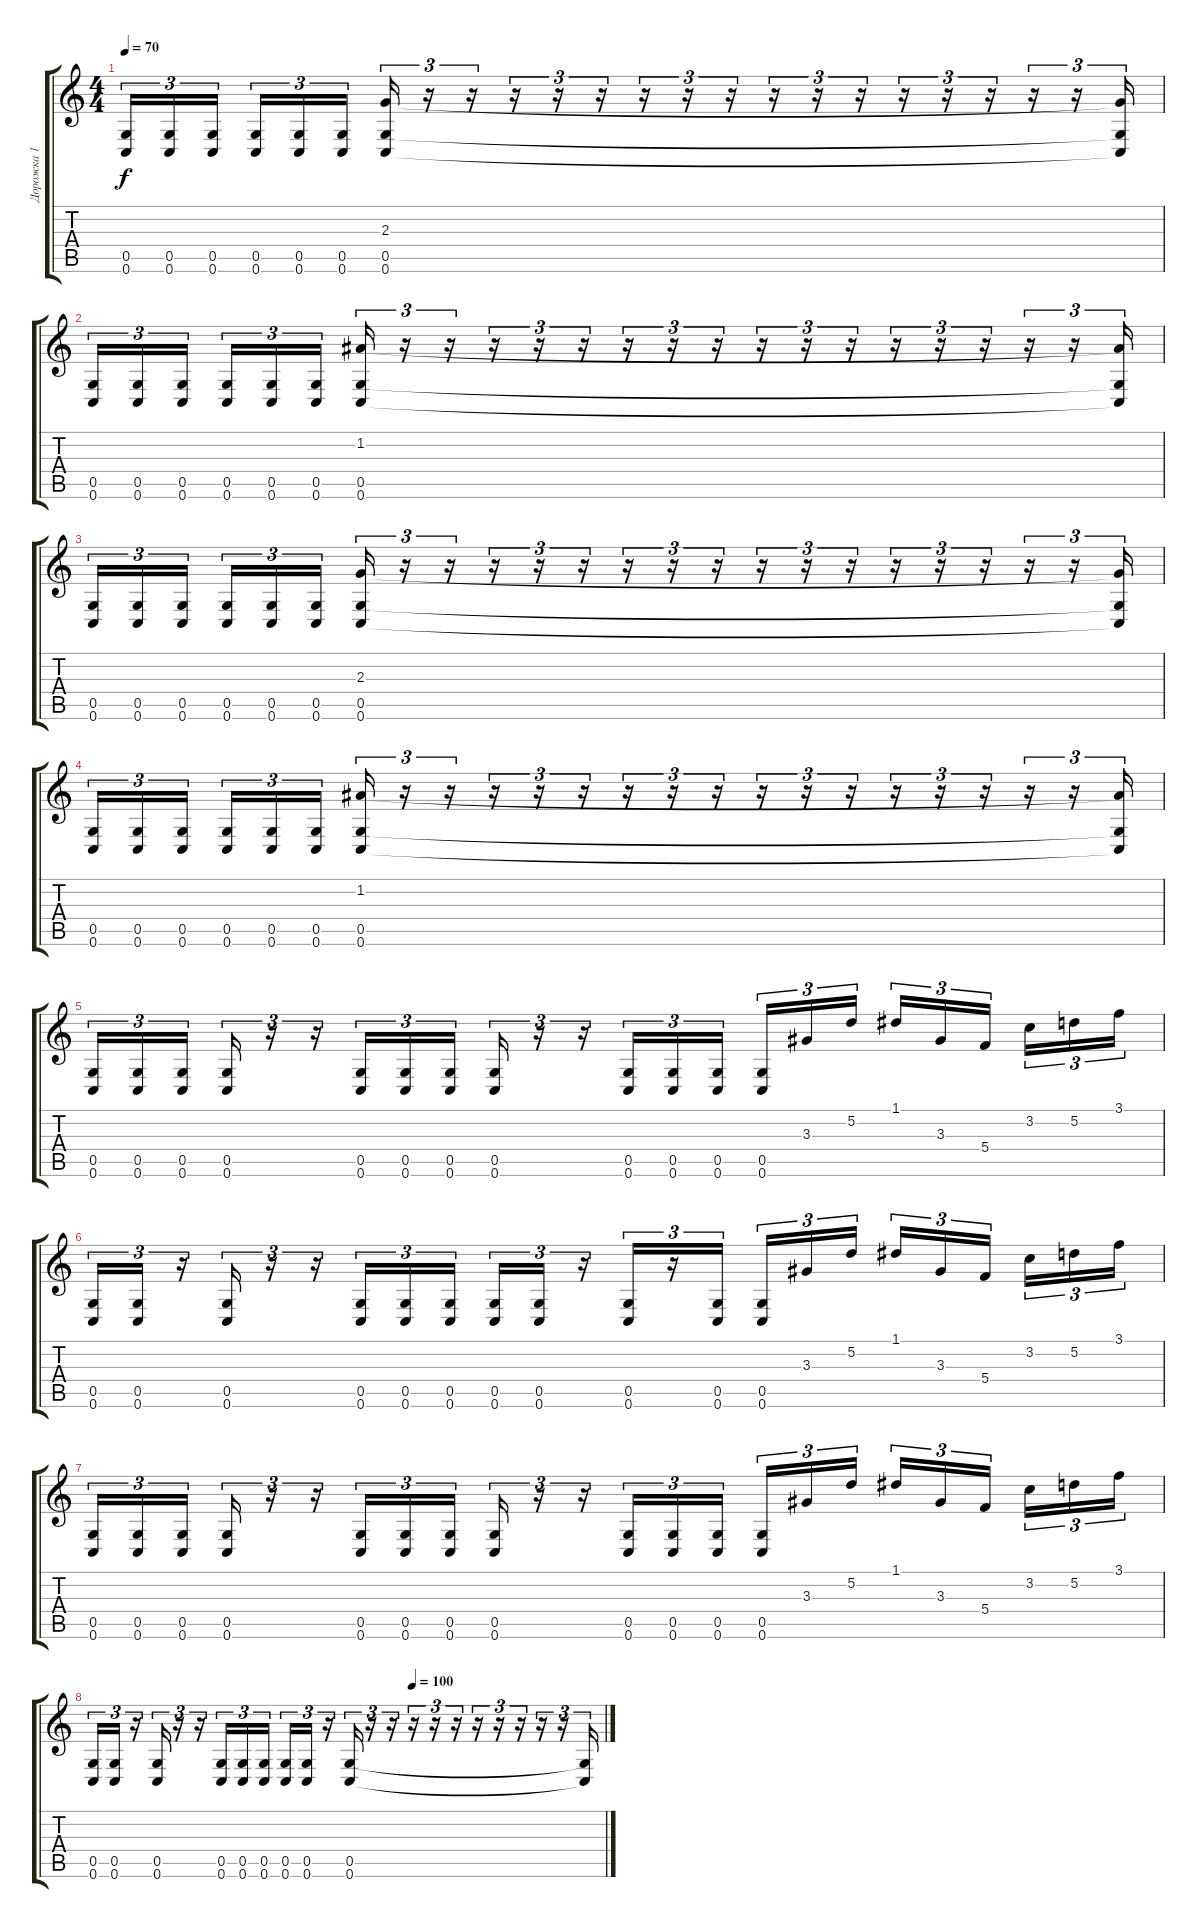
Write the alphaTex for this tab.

\track ("Дорожка 1" "Дорожка 1") {instrument distortionguitar}
\staff {score tabs}
\tuning (D4 A3 F3 C3 G2 C2) {hide}
\ts (4 4)
\tempo 70
\clef g2
\ks c
(0.5 0.6).16{tu (3 2) dy f} (0.5 0.6).16{tu (3 2)} (0.5 0.6).16{tu (3 2) beam splitsecondary} (0.5 0.6).16{tu (3 2)} (0.5 0.6).16{tu (3 2)} (0.5 0.6).16{tu (3 2)} (2.3 0.5 0.6).16{tu (3 2)} r.16{tu (3 2)} r.16{tu (3 2)} r.16{tu (3 2)} r.16{tu (3 2)} r.16{tu (3 2)} r.16{tu (3 2)} r.16{tu (3 2)} r.16{tu (3 2)} r.16{tu (3 2)} r.16{tu (3 2)} r.16{tu (3 2)} r.16{tu (3 2)} r.16{tu (3 2)} r.16{tu (3 2)} r.16{tu (3 2)} r.16{tu (3 2)} (2.3{t} 0.5{t} 0.6{t}).16{tu (3 2)} |
(0.5 0.6).16{tu (3 2)} (0.5 0.6).16{tu (3 2)} (0.5 0.6).16{tu (3 2) beam splitsecondary} (0.5 0.6).16{tu (3 2)} (0.5 0.6).16{tu (3 2)} (0.5 0.6).16{tu (3 2)} (1.2 0.5 0.6).16{tu (3 2)} r.16{tu (3 2)} r.16{tu (3 2)} r.16{tu (3 2)} r.16{tu (3 2)} r.16{tu (3 2)} r.16{tu (3 2)} r.16{tu (3 2)} r.16{tu (3 2)} r.16{tu (3 2)} r.16{tu (3 2)} r.16{tu (3 2)} r.16{tu (3 2)} r.16{tu (3 2)} r.16{tu (3 2)} r.16{tu (3 2)} r.16{tu (3 2)} (1.2{t} 0.5{t} 0.6{t}).16{tu (3 2)} |
(0.5 0.6).16{tu (3 2)} (0.5 0.6).16{tu (3 2)} (0.5 0.6).16{tu (3 2) beam splitsecondary} (0.5 0.6).16{tu (3 2)} (0.5 0.6).16{tu (3 2)} (0.5 0.6).16{tu (3 2)} (2.3 0.5 0.6).16{tu (3 2)} r.16{tu (3 2)} r.16{tu (3 2)} r.16{tu (3 2)} r.16{tu (3 2)} r.16{tu (3 2)} r.16{tu (3 2)} r.16{tu (3 2)} r.16{tu (3 2)} r.16{tu (3 2)} r.16{tu (3 2)} r.16{tu (3 2)} r.16{tu (3 2)} r.16{tu (3 2)} r.16{tu (3 2)} r.16{tu (3 2)} r.16{tu (3 2)} (2.3{t} 0.5{t} 0.6{t}).16{tu (3 2)} |
(0.5 0.6).16{tu (3 2)} (0.5 0.6).16{tu (3 2)} (0.5 0.6).16{tu (3 2) beam splitsecondary} (0.5 0.6).16{tu (3 2)} (0.5 0.6).16{tu (3 2)} (0.5 0.6).16{tu (3 2)} (1.2 0.5 0.6).16{tu (3 2)} r.16{tu (3 2)} r.16{tu (3 2)} r.16{tu (3 2)} r.16{tu (3 2)} r.16{tu (3 2)} r.16{tu (3 2)} r.16{tu (3 2)} r.16{tu (3 2)} r.16{tu (3 2)} r.16{tu (3 2)} r.16{tu (3 2)} r.16{tu (3 2)} r.16{tu (3 2)} r.16{tu (3 2)} r.16{tu (3 2)} r.16{tu (3 2)} (1.2{t} 0.5{t} 0.6{t}).16{tu (3 2)} |
(0.5 0.6).16{tu (3 2)} (0.5 0.6).16{tu (3 2)} (0.5 0.6).16{tu (3 2) beam splitsecondary} (0.5 0.6).16{tu (3 2)} r.16{tu (3 2)} r.16{tu (3 2)} (0.5 0.6).16{tu (3 2)} (0.5 0.6).16{tu (3 2)} (0.5 0.6).16{tu (3 2) beam splitsecondary} (0.5 0.6).16{tu (3 2)} r.16{tu (3 2)} r.16{tu (3 2)} (0.5 0.6).16{tu (3 2)} (0.5 0.6).16{tu (3 2)} (0.5 0.6).16{tu (3 2) beam splitsecondary} (0.5 0.6).16{tu (3 2)} 3.3.16{tu (3 2)} 5.2.16{tu (3 2)} 1.1.16{tu (3 2)} 3.3.16{tu (3 2)} 5.4.16{tu (3 2) beam splitsecondary} 3.2.16{tu (3 2)} 5.2.16{tu (3 2)} 3.1.16{tu (3 2)} |
(0.5 0.6).16{tu (3 2)} (0.5 0.6).16{tu (3 2)} r.16{tu (3 2)} (0.5 0.6).16{tu (3 2)} r.16{tu (3 2)} r.16{tu (3 2)} (0.5 0.6).16{tu (3 2)} (0.5 0.6).16{tu (3 2)} (0.5 0.6).16{tu (3 2) beam splitsecondary} (0.5 0.6).16{tu (3 2)} (0.5 0.6).16{tu (3 2)} r.16{tu (3 2)} (0.5 0.6).16{tu (3 2)} r.16{tu (3 2)} (0.5 0.6).16{tu (3 2) beam splitsecondary} (0.5 0.6).16{tu (3 2)} 3.3.16{tu (3 2)} 5.2.16{tu (3 2)} 1.1.16{tu (3 2)} 3.3.16{tu (3 2)} 5.4.16{tu (3 2) beam splitsecondary} 3.2.16{tu (3 2)} 5.2.16{tu (3 2)} 3.1.16{tu (3 2)} |
(0.5 0.6).16{tu (3 2)} (0.5 0.6).16{tu (3 2)} (0.5 0.6).16{tu (3 2) beam splitsecondary} (0.5 0.6).16{tu (3 2)} r.16{tu (3 2)} r.16{tu (3 2)} (0.5 0.6).16{tu (3 2)} (0.5 0.6).16{tu (3 2)} (0.5 0.6).16{tu (3 2) beam splitsecondary} (0.5 0.6).16{tu (3 2)} r.16{tu (3 2)} r.16{tu (3 2)} (0.5 0.6).16{tu (3 2)} (0.5 0.6).16{tu (3 2)} (0.5 0.6).16{tu (3 2) beam splitsecondary} (0.5 0.6).16{tu (3 2)} 3.3.16{tu (3 2)} 5.2.16{tu (3 2)} 1.1.16{tu (3 2)} 3.3.16{tu (3 2)} 5.4.16{tu (3 2) beam splitsecondary} 3.2.16{tu (3 2)} 5.2.16{tu (3 2)} 3.1.16{tu (3 2)} |
\tempo (100 0.625)
(0.5 0.6).16{tu (3 2)} (0.5 0.6).16{tu (3 2)} r.16{tu (3 2)} (0.5 0.6).16{tu (3 2)} r.16{tu (3 2)} r.16{tu (3 2)} (0.5 0.6).16{tu (3 2)} (0.5 0.6).16{tu (3 2)} (0.5 0.6).16{tu (3 2) beam splitsecondary} (0.5 0.6).16{tu (3 2)} (0.5 0.6).16{tu (3 2)} r.16{tu (3 2)} (0.5 0.6).16{tu (3 2)} r.16{tu (3 2)} r.16{tu (3 2)} r.16{tu (3 2)} r.16{tu (3 2)} r.16{tu (3 2)} r.16{tu (3 2)} r.16{tu (3 2)} r.16{tu (3 2)} r.16{tu (3 2)} r.16{tu (3 2)} (0.5{t} 0.6{t}).16{tu (3 2)}
